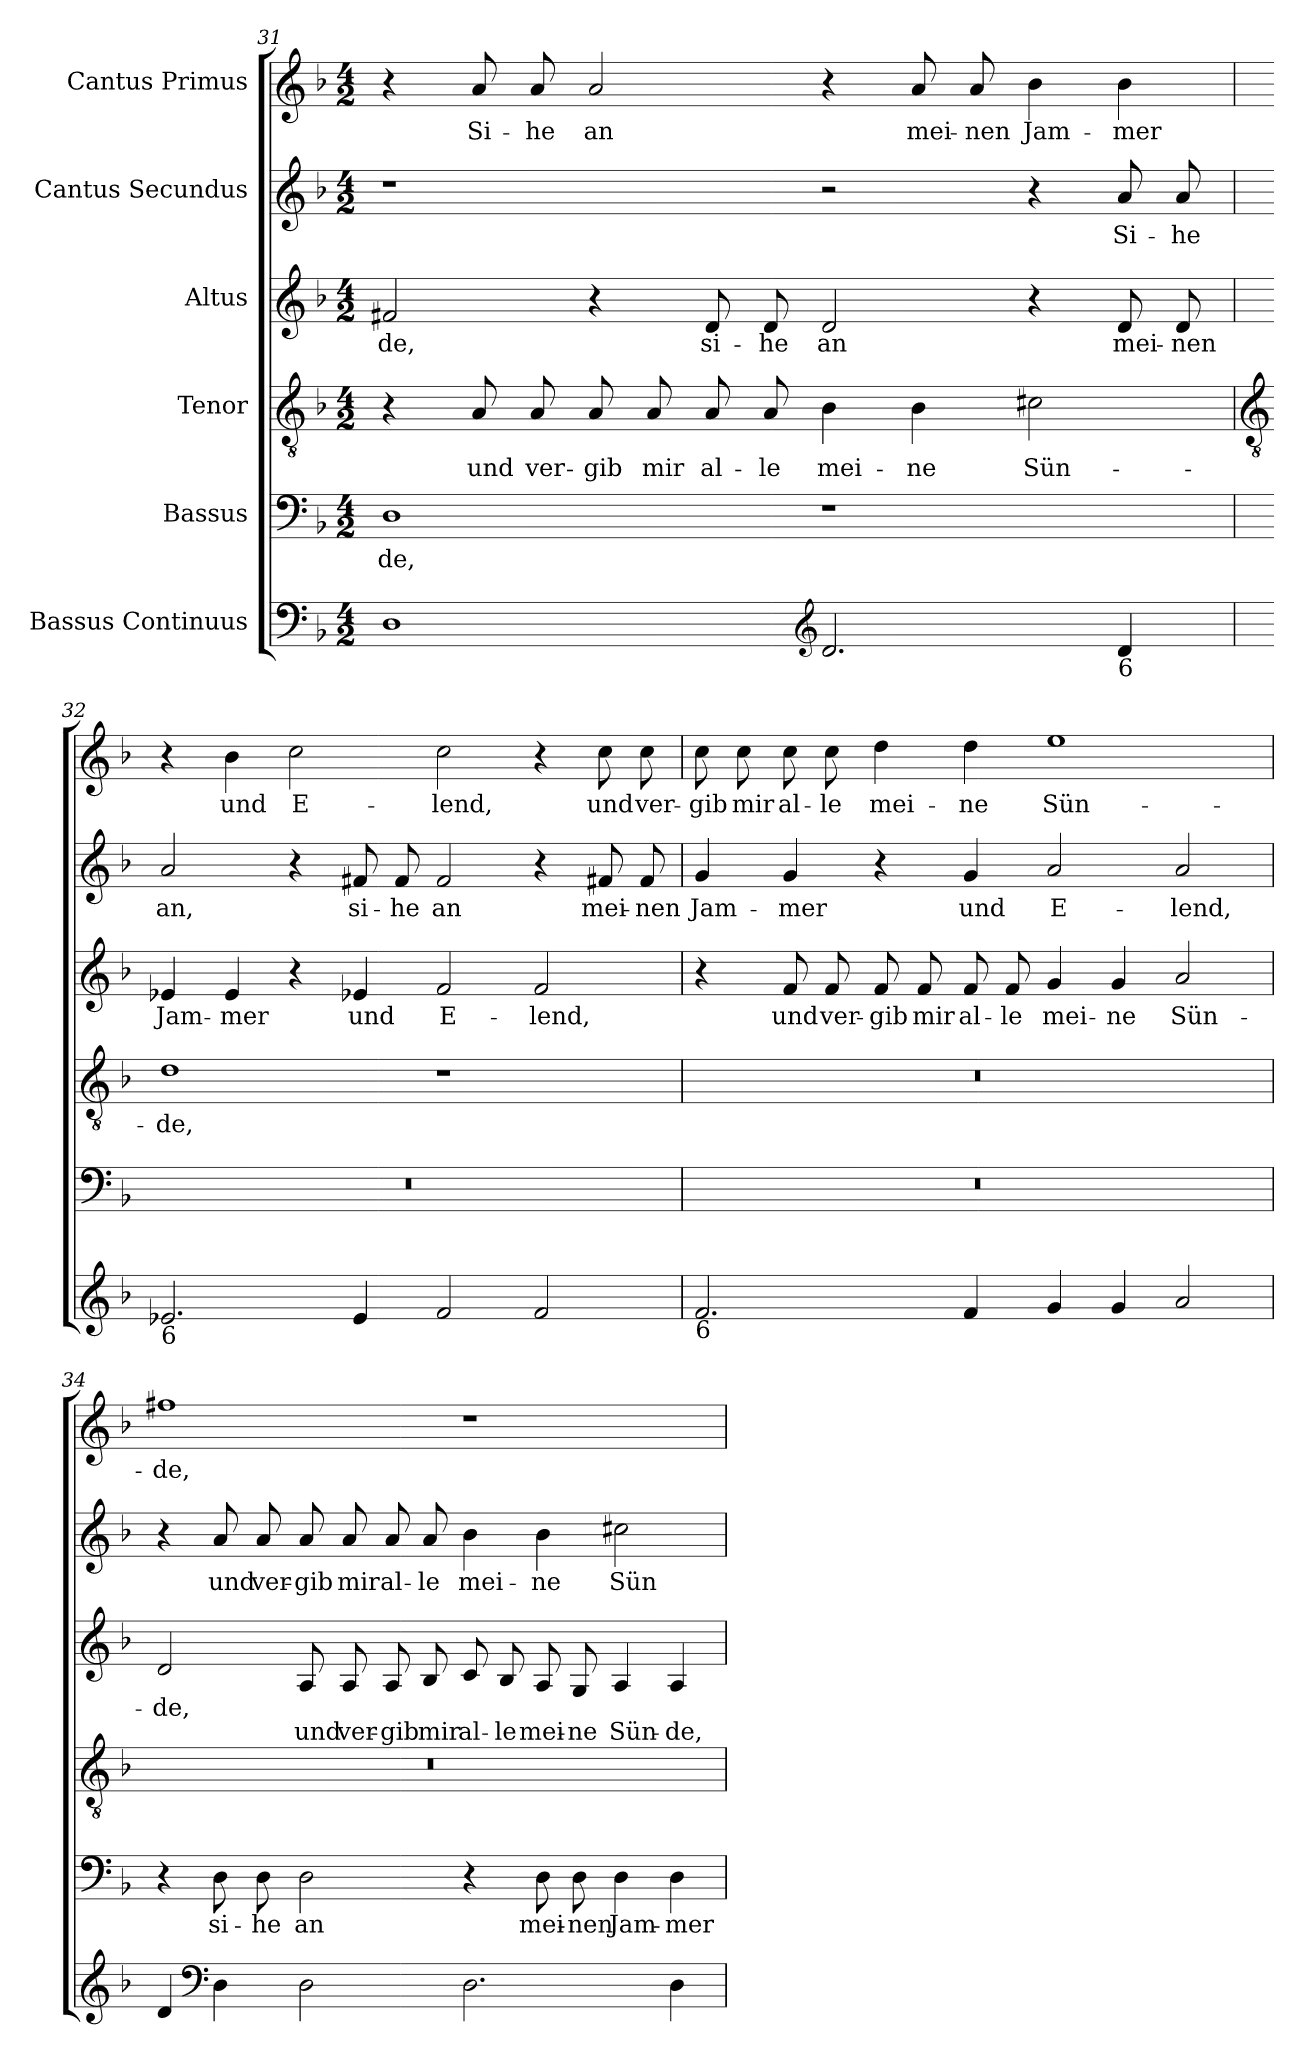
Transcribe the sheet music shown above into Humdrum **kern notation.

**kern	**kern	**text	**kern	**text	**kern	**text	**text	**kern	**text	**kern	**text
*part6	*part5	*part5	*part4	*part4	*part3	*part3	*part3	*part2	*part2	*part1	*part1
*staff6	*staff5	*staff5	*staff4	*staff4	*staff3	*staff3	*staff3	*staff2	*staff2	*staff1	*staff1
*I"Bassus Continuus	*I"Bassus	*	*I"Tenor	*	*I"Altus	*	*	*I"Cantus Secundus	*	*I"Cantus Primus	*
!!LO:LB:g=z
*clefF4	*clefF4	*	*clefGv2	*	*clefG2	*	*	*clefG2	*	*clefG2	*
*k[b-]	*k[b-]	*	*k[b-]	*	*k[b-]	*	*	*k[b-]	*	*k[b-]	*
*F:	*F:	*	*F:	*	*F:	*	*	*F:	*	*F:	*
*M4/2	*M4/2	*	*M4/2	*	*M4/2	*	*	*M4/2	*	*M4/2	*
=31	=31	=31	=31	=31	=31	=31	=31	=31	=31	=31	=31
!	!	!LO:LY:b	!	!	!	!LO:LY:b	!	!	!	!	!
1D	1D	-de,	4r	.	2f#X	-de,	.	1r	.	4r	.
!	!	!	!	!LO:LY:b	!	!	!	!	!	!	!LO:LY:b
.	.	.	8A	und	.	.	.	.	.	8a	Si-
!	!	!	!	!LO:LY:b	!	!	!	!	!	!	!LO:LY:b
.	.	.	8A	ver-	.	.	.	.	.	8a	-he
!	!	!	!	!LO:LY:b	!	!	!	!	!	!	!LO:LY:b
.	.	.	8A	-gib	4r	.	.	.	.	2a	an
!	!	!	!	!LO:LY:b	!	!	!	!	!	!	!
.	.	.	8A	mir	.	.	.	.	.	.	.
!	!	!	!	!LO:LY:b	!	!LO:LY:b	!	!	!	!	!
.	.	.	8A	al-	8d	si-	.	.	.	.	.
!	!	!	!	!LO:LY:b	!	!LO:LY:b	!	!	!	!	!
.	.	.	8A	-le	8d	-he	.	.	.	.	.
*clefG2	*	*	*	*	*	*	*	*	*	*	*
!	!	!	!	!LO:LY:b	!	!LO:LY:b	!	!	!	!	!
2.d	1r	.	4B-	mei-	2d	an	.	2r	.	4r	.
!	!	!	!	!LO:LY:b	!	!	!	!	!	!	!LO:LY:b
.	.	.	4B-	-ne	.	.	.	.	.	8a	mei-
!	!	!	!	!	!	!	!	!	!	!	!LO:LY:b
.	.	.	.	.	.	.	.	.	.	8a	-nen
!	!	!	!	!LO:LY:b	!	!	!	!	!	!	!LO:LY:b
.	.	.	2c#X	Sün-	4r	.	.	4r	.	4b-	Jam-
!LO:TX:b:t=6	!	!	!	!	!	!	!	!	!	!	!
!	!	!	!	!	!	!LO:LY:b	!	!	!LO:LY:b	!	!LO:LY:b
4d	.	.	.	.	8d	mei-	.	8a	Si-	4b-	-mer
!	!	!	!	!	!	!LO:LY:b	!	!	!LO:LY:b	!	!
.	.	.	.	.	8d	-nen	.	8a	-he	.	.
!!LO:LB:g=z
=32	=32	=32	=32	=32	=32	=32	=32	=32	=32	=32	=32
*	*	*	*clefGv2	*	*	*	*	*	*	*	*
!LO:TX:b:t=6	!	!	!	!	!	!	!	!	!	!	!
!	!	!	!	!LO:LY:b	!	!LO:LY:b	!	!	!LO:LY:b	!	!
2.e-X	0r	.	1d	-de,	4e-X	Jam-	.	2a	an,	4r	.
!	!	!	!	!	!	!LO:LY:b	!	!	!	!	!LO:LY:b
.	.	.	.	.	4e-	-mer	.	.	.	4b-	und
!	!	!	!	!	!	!	!	!	!	!	!LO:LY:b
.	.	.	.	.	4r	.	.	4r	.	2cc	E-
!	!	!	!	!	!	!LO:LY:b	!	!	!LO:LY:b	!	!
4e-	.	.	.	.	4e-X	und	.	8f#X	si-	.	.
!	!	!	!	!	!	!	!	!	!LO:LY:b	!	!
.	.	.	.	.	.	.	.	8f#	-he	.	.
!	!	!	!	!	!	!LO:LY:b	!	!	!LO:LY:b	!	!LO:LY:b
2f	.	.	1r	.	2f	E-	.	2f#	an	2cc	-lend,
!	!	!	!	!	!	!LO:LY:b	!	!	!	!	!
2f	.	.	.	.	2f	-lend,	.	4r	.	4r	.
!	!	!	!	!	!	!	!	!	!LO:LY:b	!	!LO:LY:b
.	.	.	.	.	.	.	.	8f#X	mei-	8cc	und
!	!	!	!	!	!	!	!	!	!LO:LY:b	!	!LO:LY:b
.	.	.	.	.	.	.	.	8f#	-nen	8cc	ver-
=33	=33	=33	=33	=33	=33	=33	=33	=33	=33	=33	=33
!LO:TX:b:t=6	!	!	!	!	!	!	!	!	!	!	!
!	!	!	!	!	!	!	!	!	!LO:LY:b	!	!LO:LY:b
2.f	0r	.	0r	.	4r	.	.	4g	Jam-	8cc	-gib
!	!	!	!	!	!	!	!	!	!	!	!LO:LY:b
.	.	.	.	.	.	.	.	.	.	8cc	mir
!	!	!	!	!	!	!LO:LY:b	!	!	!LO:LY:b	!	!LO:LY:b
.	.	.	.	.	8f	und	.	4g	-mer	8cc	al-
!	!	!	!	!	!	!LO:LY:b	!	!	!	!	!LO:LY:b
.	.	.	.	.	8f	ver-	.	.	.	8cc	-le
!	!	!	!	!	!	!LO:LY:b	!	!	!	!	!LO:LY:b
.	.	.	.	.	8f	-gib	.	4r	.	4dd	mei-
!	!	!	!	!	!	!LO:LY:b	!	!	!	!	!
.	.	.	.	.	8f	mir	.	.	.	.	.
!	!	!	!	!	!	!LO:LY:b	!	!	!LO:LY:b	!	!LO:LY:b
4f	.	.	.	.	8f	al-	.	4g	und	4dd	-ne
!	!	!	!	!	!	!LO:LY:b	!	!	!	!	!
.	.	.	.	.	8f	-le	.	.	.	.	.
!	!	!	!	!	!	!LO:LY:b	!	!	!LO:LY:b	!	!LO:LY:b
4g	.	.	.	.	4g	mei-	.	2a	E-	1ee	Sün-
!	!	!	!	!	!	!LO:LY:b	!	!	!	!	!
4g	.	.	.	.	4g	-ne	.	.	.	.	.
!	!	!	!	!	!	!LO:LY:b	!	!	!LO:LY:b	!	!
2a	.	.	.	.	2a	Sün-	.	2a	-lend,	.	.
!!LO:LB:g=z
=34	=34	=34	=34	=34	=34	=34	=34	=34	=34	=34	=34
!	!	!	!	!	!	!LO:LY:b	!	!	!	!	!LO:LY:b
4d	4r	.	0r	.	2d	-de,	.	4r	.	1ff#X	-de,
*clefF4	*	*	*	*	*	*	*	*	*	*	*
!	!	!LO:LY:b	!	!	!	!	!	!	!LO:LY:b	!	!
4D	8D	si-	.	.	.	.	.	8a	und	.	.
!	!	!LO:LY:b	!	!	!	!	!	!	!LO:LY:b	!	!
.	8D	-he	.	.	.	.	.	8a	ver-	.	.
!	!	!LO:LY:b	!	!	!	!	!LO:LY:b	!	!LO:LY:b	!	!
2D	2D	an	.	.	8A	.	und	8a	-gib	.	.
!	!	!	!	!	!	!	!LO:LY:b	!	!LO:LY:b	!	!
.	.	.	.	.	8A	.	ver-	8a	mir	.	.
!	!	!	!	!	!	!	!LO:LY:b	!	!LO:LY:b	!	!
.	.	.	.	.	8A	.	-gib	8a	al-	.	.
!	!	!	!	!	!	!	!LO:LY:b	!	!LO:LY:b	!	!
.	.	.	.	.	8B-	.	mir	8a	-le	.	.
!	!	!	!	!	!	!	!LO:LY:b	!	!LO:LY:b	!	!
2.D	4r	.	.	.	8c	.	al-	4b-	mei-	1r	.
!	!	!	!	!	!	!	!LO:LY:b	!	!	!	!
.	.	.	.	.	8B-	.	-le	.	.	.	.
!	!	!LO:LY:b	!	!	!	!	!LO:LY:b	!	!LO:LY:b	!	!
.	8D	mei-	.	.	8A	.	mei-	4b-	-ne	.	.
!	!	!LO:LY:b	!	!	!	!	!LO:LY:b	!	!	!	!
.	8D	-nen	.	.	8G	.	-ne	.	.	.	.
!	!	!LO:LY:b	!	!	!	!	!LO:LY:b	!	!LO:LY:b	!	!
.	4D	Jam-	.	.	4A	.	Sün-	2cc#X	Sün-	.	.
!	!	!LO:LY:b	!	!	!	!	!LO:LY:b	!	!	!	!
4D	4D	-mer	.	.	4A	.	-de,	.	.	.	.
=	=	=	=	=	=	=	=	=	=	=	=
*-	*-	*-	*-	*-	*-	*-	*-	*-	*-	*-	*-
